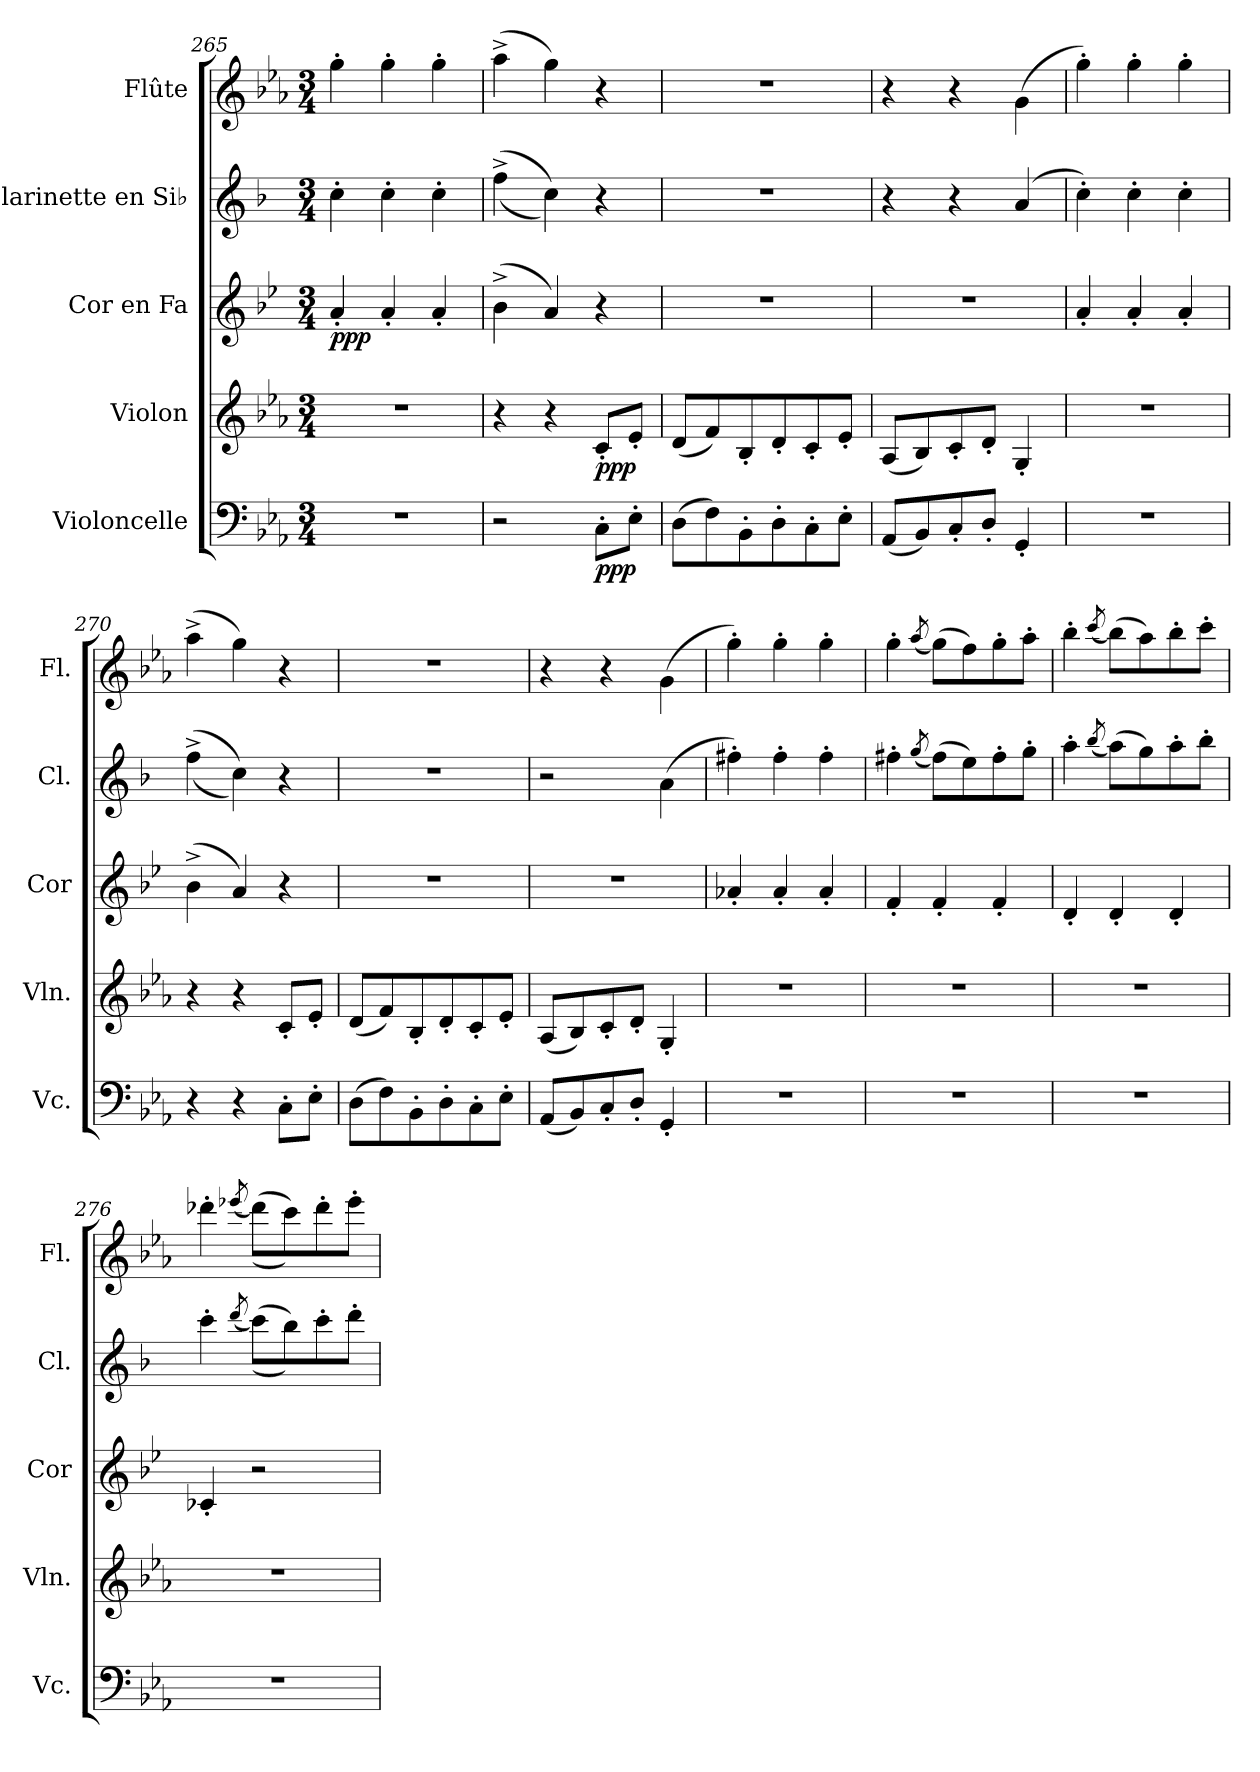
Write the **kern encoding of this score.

**kern	**dynam	**kern	**dynam	**kern	**dynam	**kern	**kern
*part5	*part5	*part4	*part4	*part3	*part3	*part2	*part1
*staff5	*staff5	*staff4	*staff4	*staff3	*staff3	*staff2	*staff1
*I"Violoncelle	*	*I"Violon	*	*I"Cor en Fa	*	*I"Clarinette en Si♭	*I"Flûte
*I'Vc.	*	*I'Vln.	*	*I'Cor	*	*I'Cl.	*I'Fl.
*clefF4	*	*clefG2	*	*clefG2	*	*clefG2	*clefG2
*	*	*	*	*ITrd4c7	*	*ITrd1c2	*
*k[b-e-a-]	*	*k[b-e-a-]	*	*k[b-e-a-]	*	*k[b-e-a-]	*k[b-e-a-]
*M3/4	*	*M3/4	*	*M3/4	*	*M3/4	*M3/4
=265	=265	=265	=265	=265	=265	=265	=265
!	!	!	!	!	!LO:DY:b	!	!
2.r	.	2.r	.	4d'/	ppp	4b-'\	4gg'\
.	.	.	.	4d'/	.	4b-'\	4gg'\
.	.	.	.	4d'/	.	4b-'\	4gg'\
!!LO:PB:g=z
=266	=266	=266	=266	=266	=266	=266	=266
2r	.	4r	.	(>4e-^\	.	(>(>4ee-^\	(>4aa-^\
.	.	4r	.	4d/)	.	4b-\))	4gg\)
!	!LO:DY:b	!	!LO:DY:b	!	!	!	!
8C'\L	ppp	8c'/L	ppp	4r	.	4r	4r
8E-'\J	.	8e-'/J	.	.	.	.	.
=267	=267	=267	=267	=267	=267	=267	=267
(>8D\L	.	(<8d/L	.	2.r	.	2.r	2.r
8F\)	.	8f/)	.	.	.	.	.
8BB-'\	.	8B-'/	.	.	.	.	.
8D'\	.	8d'/	.	.	.	.	.
8C'\	.	8c'/	.	.	.	.	.
8E-'\J	.	8e-'/J	.	.	.	.	.
=268	=268	=268	=268	=268	=268	=268	=268
(<8AA-/L	.	(<8A-/L	.	2.r	.	4r	4r
8BB-/)	.	8B-/)	.	.	.	.	.
8C'/	.	8c'/	.	.	.	4r	4r
8D'/J	.	8d'/J	.	.	.	.	.
4GG'/	.	4G'/	.	.	.	(<4g/	(>4g\
=269	=269	=269	=269	=269	=269	=269	=269
2.r	.	2.r	.	4d'/	.	4b-'\)	4gg'\)
.	.	.	.	4d'/	.	4b-'\	4gg'\
.	.	.	.	4d'/	.	4b-'\	4gg'\
=270	=270	=270	=270	=270	=270	=270	=270
4r	.	4r	.	(>4e-^\	.	(>(>4ee-^\	(>4aa-^\
4r	.	4r	.	4d/)	.	4b-\))	4gg\)
8C'\L	.	8c'/L	.	4r	.	4r	4r
8E-'\J	.	8e-'/J	.	.	.	.	.
=271	=271	=271	=271	=271	=271	=271	=271
(>8D\L	.	(<8d/L	.	2.r	.	2.r	2.r
8F\)	.	8f/)	.	.	.	.	.
8BB-'\	.	8B-'/	.	.	.	.	.
8D'\	.	8d'/	.	.	.	.	.
8C'\	.	8c'/	.	.	.	.	.
8E-'\J	.	8e-'/J	.	.	.	.	.
=272	=272	=272	=272	=272	=272	=272	=272
(<8AA-/L	.	(<8A-/L	.	2.r	.	2r	4r
8BB-/)	.	8B-/)	.	.	.	.	.
8C'/	.	8c'/	.	.	.	.	4r
8D'/J	.	8d'/J	.	.	.	.	.
4GG'/	.	4G'/	.	.	.	(>4g\	(>4g\
=273	=273	=273	=273	=273	=273	=273	=273
2.r	.	2.r	.	4d-X'/	.	4een'\)	4gg'\)
.	.	.	.	4d-'/	.	4ee'\	4gg'\
.	.	.	.	4d-'/	.	4ee'\	4gg'\
=274	=274	=274	=274	=274	=274	=274	=274
2.r	.	2.r	.	4B-'/	.	4een'\	4gg'\
.	.	.	.	.	.	(<8qff/	(<8qaa-/
.	.	.	.	4B-'/	.	(>8ee\L)	(>8gg\L)
.	.	.	.	.	.	8dd\)	8ff\)
.	.	.	.	4B-'/	.	8ee'\	8gg'\
.	.	.	.	.	.	8ff'\J	8aa-'\J
!!LO:LB:g=z
=275	=275	=275	=275	=275	=275	=275	=275
2.r	.	2.r	.	4G'/	.	4gg'\	4bb-'\
.	.	.	.	.	.	(<8qaa-/	(<8qccc/
.	.	.	.	4G'/	.	(>8gg\L)	(>8bb-\L)
.	.	.	.	.	.	8ff\)	8aa-\)
.	.	.	.	4G'/	.	8gg'\	8bb-'\
.	.	.	.	.	.	8aa-'\J	8ccc'\J
=276	=276	=276	=276	=276	=276	=276	=276
2.r	.	2.r	.	4F-X'/	.	4bb-'\	4ddd-X'\
.	.	.	.	.	.	(<8qccc/	(<8qeee-X/
.	.	.	.	2r	.	(>(>8bb-\L)	(>(>8ddd-\L)
.	.	.	.	.	.	8aa-\))	8ccc\))
.	.	.	.	.	.	8bb-'\	8ddd-'\
.	.	.	.	.	.	8ccc'\J	8eee-'\J
=	=	=	=	=	=	=	=
*-	*-	*-	*-	*-	*-	*-	*-
